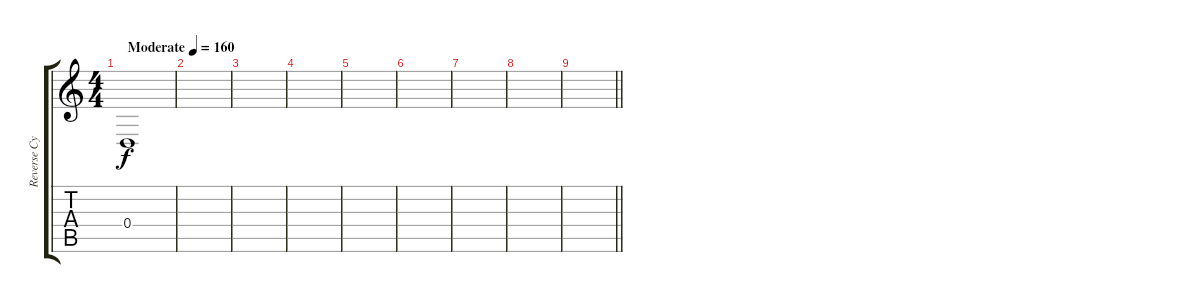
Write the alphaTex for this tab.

\track ("Reverse Cymbal" "Reverse Cy") {instrument reversecymbal}
\staff {score tabs}
\tuning (E4 B3 G3 D3 A2 E2) {hide}
\ts (4 4)
\tempo (160 "Moderate")
\clef g2
\ks c
0.4.1{dy f instrument reversecymbal} |
|
|
|
|
|
|
|
\barLineRight lightlight
